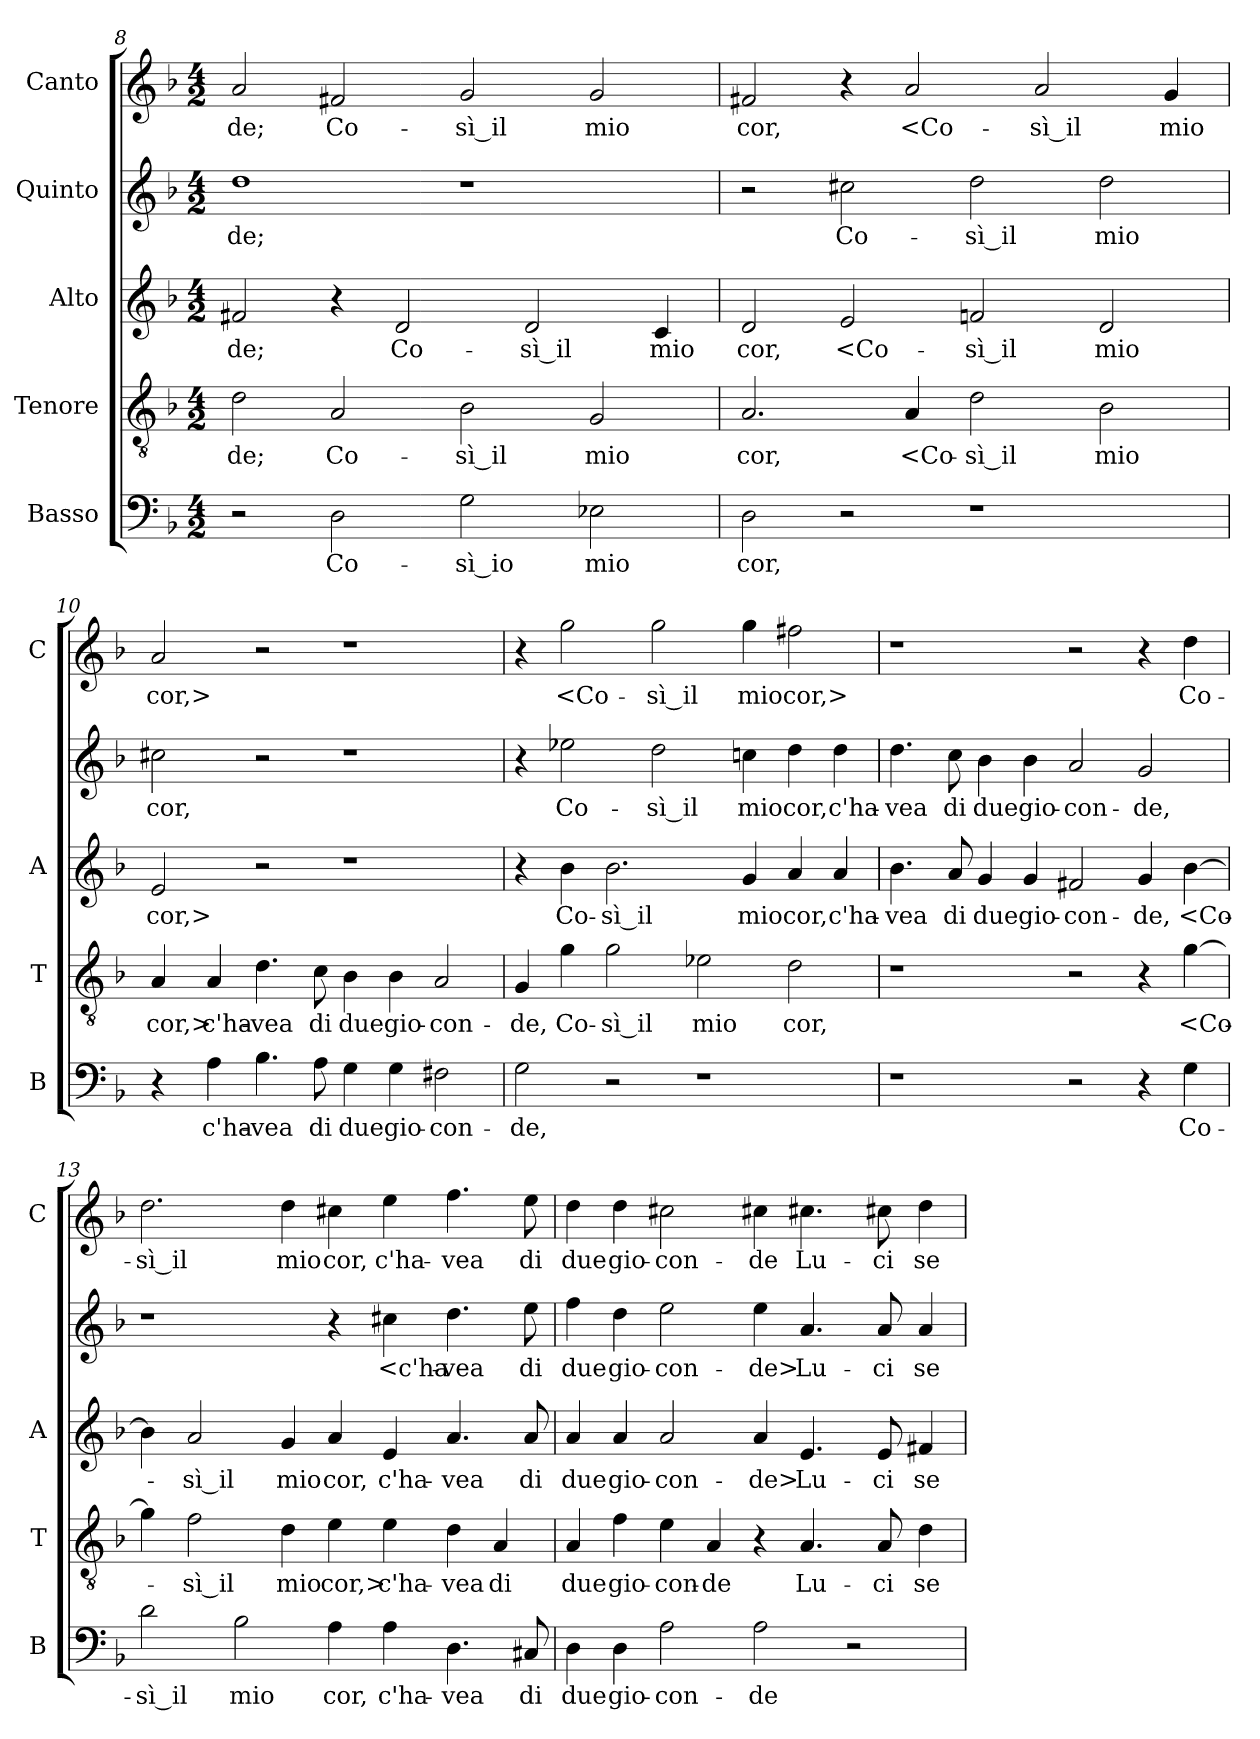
**kern	**text	**kern	**text	**kern	**text	**kern	**text	**kern	**text
*part5	*part5	*part4	*part4	*part3	*part3	*part2	*part2	*part1	*part1
*staff5	*staff5	*staff4	*staff4	*staff3	*staff3	*staff2	*staff2	*staff1	*staff1
*I"Basso	*	*I"Tenore	*	*I"Alto	*	*I"Quinto	*	*I"Canto	*
*I'B	*	*I'T	*	*I'A	*	*	*	*I'C	*
*clefF4	*	*clefGv2	*	*clefG2	*	*clefG2	*	*clefG2	*
*k[b-]	*	*k[b-]	*	*k[b-]	*	*k[b-]	*	*k[b-]	*
*F:	*	*F:	*	*F:	*	*F:	*	*F:	*
*M4/2	*	*M4/2	*	*M4/2	*	*M4/2	*	*M4/2	*
=8	=8	=8	=8	=8	=8	=8	=8	=8	=8
2r	.	2d	-de;	2f#X	-de;	1dd	-de;	2a	-de;
2D	Co-	2A	Co-	4r	.	.	.	2f#X	Co-
.	.	.	.	2d	Co-	.	.	.	.
2G	-sì io	2B-	-sì il	.	.	1r	.	2g	-sì il
.	.	.	.	2d	-sì il	.	.	.	.
2E-X	mio	2G	mio	.	.	.	.	2g	mio
.	.	.	.	4c	mio	.	.	.	.
=9	=9	=9	=9	=9	=9	=9	=9	=9	=9
2D	cor,	2.A	cor,	2d	cor,	2r	.	2f#X	cor,
2r	.	.	.	2e	<Co-	2cc#X	Co-	4r	.
.	.	4A	<Co-	.	.	.	.	2a	<Co-
1r	.	2d	-sì il	2fn	-sì il	2dd	-sì il	.	.
.	.	.	.	.	.	.	.	2a	-sì il
.	.	2B-	mio	2d	mio	2dd	mio	.	.
.	.	.	.	.	.	.	.	4g	mio
=10	=10	=10	=10	=10	=10	=10	=10	=10	=10
4r	.	4A	cor,>	2e	cor,>	2cc#X	cor,	2a	cor,>
4A	c'ha-	4A	c'ha-	.	.	.	.	.	.
4.B-	-vea	4.d	-vea	2r	.	2r	.	2r	.
8A	di	8c	di	.	.	.	.	.	.
4G	due	4B-	due	1r	.	1r	.	1r	.
4G	gio-	4B-	gio-	.	.	.	.	.	.
2F#X	-con-	2A	-con-	.	.	.	.	.	.
=11	=11	=11	=11	=11	=11	=11	=11	=11	=11
2G	-de,	4G	-de,	4r	.	4r	.	4r	.
.	.	4g	Co-	4b-	Co-	2ee-X	Co-	2gg	<Co-
2r	.	2g	-sì il	2.b-	-sì il	.	.	.	.
.	.	.	.	.	.	2dd	-sì il	2gg	-sì il
1r	.	2e-X	mio	.	.	.	.	.	.
.	.	.	.	4g	mio	4ccn	mio	4gg	mio
.	.	2d	cor,	4a	cor,	4dd	cor,	2ff#X	cor,>
.	.	.	.	4a	c'ha-	4dd	c'ha-	.	.
=12	=12	=12	=12	=12	=12	=12	=12	=12	=12
1r	.	1r	.	4.b-	-vea	4.dd	-vea	1r	.
.	.	.	.	8a	di	8cc	di	.	.
.	.	.	.	4g	due	4b-	due	.	.
.	.	.	.	4g	gio-	4b-	gio-	.	.
2r	.	2r	.	2f#X	-con-	2a	-con-	2r	.
4r	.	4r	.	4g	-de,	2g	-de,	4r	.
4G	Co-	[4g	<Co-	[4b-	<Co-	.	.	4dd	Co-
=13	=13	=13	=13	=13	=13	=13	=13	=13	=13
2d	-sì il	4g]	.	4b-]	.	1r	.	2.dd	-sì il
.	.	2f	-sì il	2a	-sì il	.	.	.	.
2B-	mio	.	.	.	.	.	.	.	.
.	.	4d	mio	4g	mio	.	.	4dd	mio
4A	cor,	4e	cor,>	4a	cor,	4r	.	4cc#X	cor,
4A	c'ha-	4e	c'ha-	4e	c'ha-	4cc#X	<c'ha-	4ee	c'ha-
4.D	-vea	4d	-vea	4.a	-vea	4.dd	-vea	4.ff	-vea
.	.	4A	di	.	.	.	.	.	.
8C#X	di	.	.	8a	di	8ee	di	8ee	di
=14	=14	=14	=14	=14	=14	=14	=14	=14	=14
4D	due	4A	due	4a	due	4ff	due	4dd	due
4D	gio-	4f	gio-	4a	gio-	4dd	gio-	4dd	gio-
2A	-con-	4e	-con-	2a	-con-	2ee	-con-	2cc#X	-con-
.	.	4A	-de	.	.	.	.	.	.
2A	-de	4r	.	4a	-de>	4ee	-de>	4cc#X	-de
.	.	4.A	Lu-	4.e	Lu-	4.a	Lu-	4.cc#X	Lu-
2r	.	.	.	.	.	.	.	.	.
.	.	8A	-ci	8e	-ci	8a	-ci	8cc#X	-ci
.	.	4d	se-	4f#X	se-	4a	se-	4dd	se-
=	=	=	=	=	=	=	=	=	=
*-	*-	*-	*-	*-	*-	*-	*-	*-	*-
